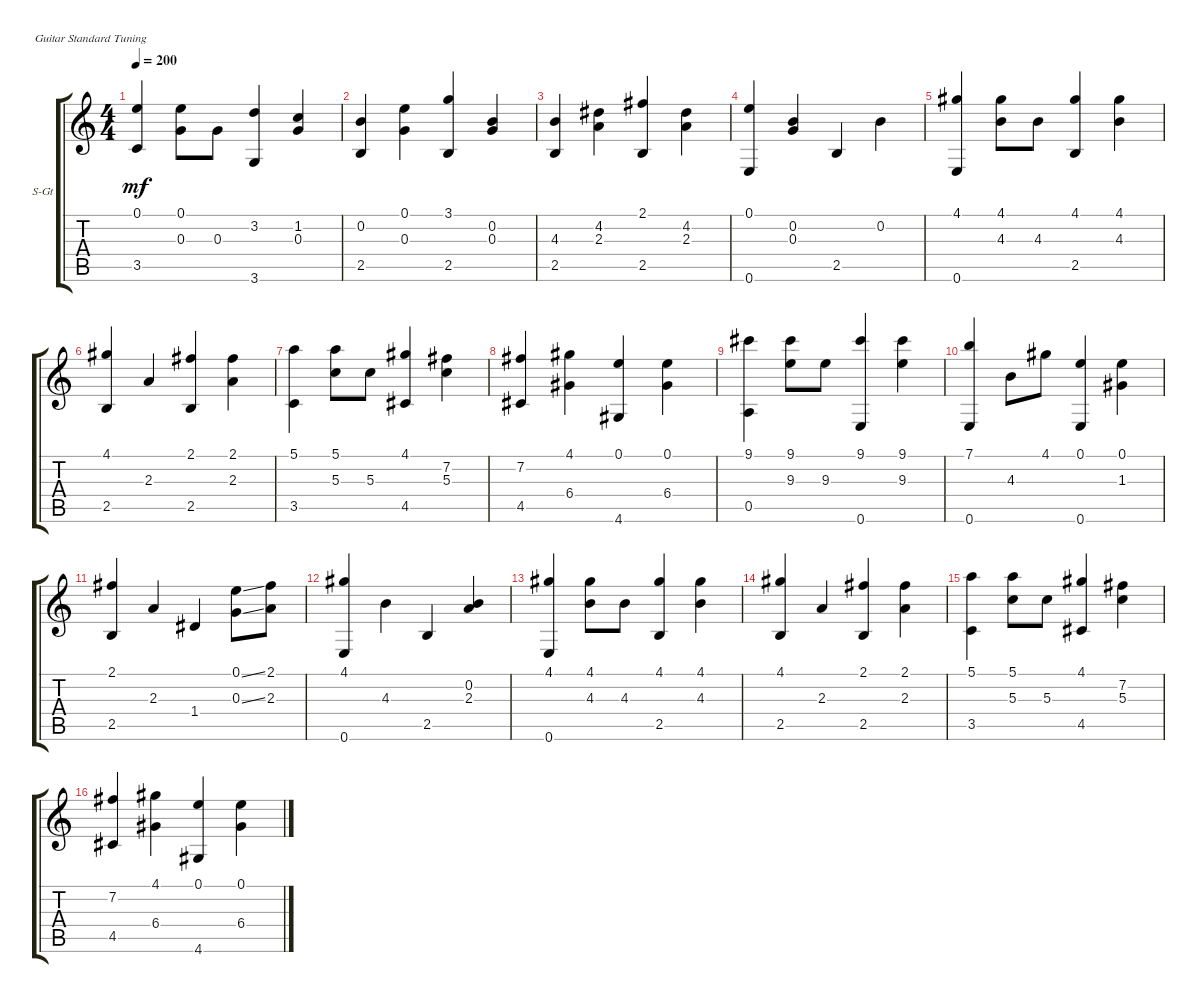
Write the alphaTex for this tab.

\defaultSystemsLayout 4
\bracketExtendMode groupsimilarinstruments
\firstSystemTrackNameOrientation horizontal
\otherSystemsTrackNameOrientation horizontal
\track ("Steel Guitar" "S-Gt") {instrument acousticguitarsteel}
\staff {score tabs}
\tuning (E4 B3 G3 D3 A2 E2)
\ts (4 4)
\tempo 200
\clef g2
\ks c
(0.1 3.5).4{dy mf} (0.3 0.1).8 0.3.8 (3.6 3.2).4 (1.2 0.3).4 |
(0.2 2.5).4 (0.1 0.3).4 (3.1 2.5).4 (0.2 0.3).4 |
(2.5 4.3).4 (4.2 2.3).4 (2.5 2.1).4 (4.2 2.3).4 |
(0.1 0.6).4 (0.3 0.2).4 2.5.4 0.2.4 |
(0.6 4.1).4 (4.3 4.1).8 4.3.8 (4.1 2.5).4 (4.1 4.3).4 |
(4.1 2.5).4 2.3.4 (2.1 2.5).4 (2.1 2.3).4 |
(5.1 3.5).4 (5.1 5.3).8 5.3.8 (4.1 4.5).4 (5.3 7.2).4 |
(4.5 7.2).4 (4.1 6.4).4 (0.1 4.6).4 (6.4 0.1).4 |
(9.1 0.5).4 (9.1 9.3).8 9.3.8 (9.1 0.6).4 (9.1 9.3).4 |
(7.1 0.6).4 4.3.8 4.1.8 (0.1 0.6).4 (0.1 1.3).4 |
(2.1 2.5).4 2.3.4 1.4.4 (0.1{ss} 0.3{ss}).8 (2.1 2.3).8 |
(0.6 4.1).4 4.3.4 2.5.4 (2.3 0.2).4 |
(0.6 4.1).4 (4.3 4.1).8 4.3.8 (4.1 2.5).4 (4.1 4.3).4 |
(4.1 2.5).4 2.3.4 (2.1 2.5).4 (2.1 2.3).4 |
(5.1 3.5).4 (5.1 5.3).8 5.3.8 (4.1 4.5).4 (5.3 7.2).4 |
(4.5 7.2).4 (4.1 6.4).4 (0.1 4.6).4 (6.4 0.1).4
